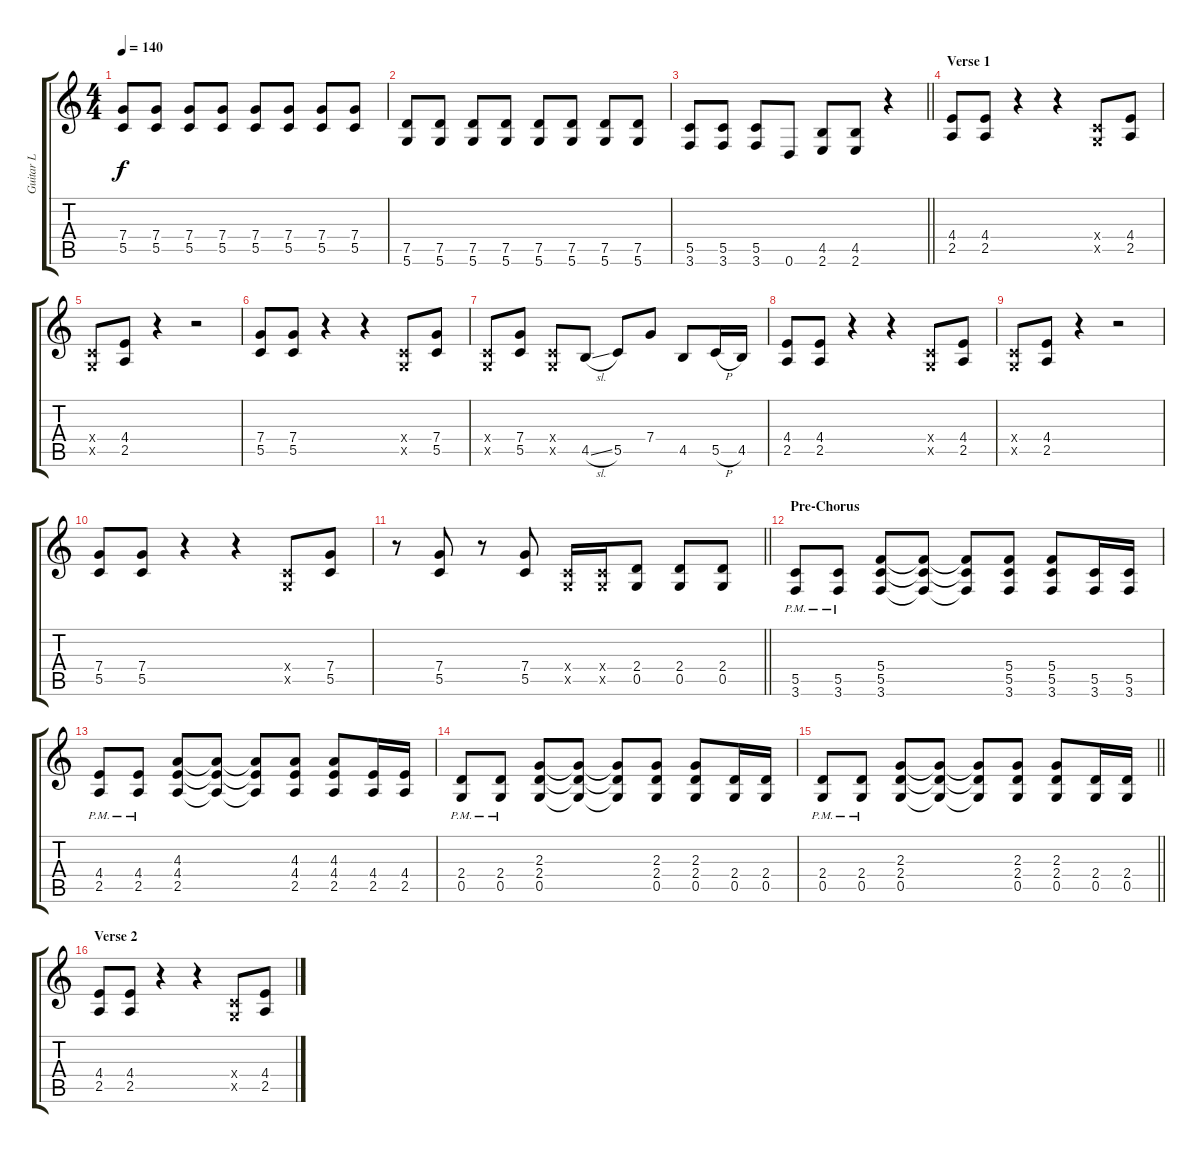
\track ("Guitar L" "Guitar L") {instrument distortionguitar}
\staff {score tabs}
\tuning (D4 A3 F3 C3 G2 D2) {hide}
\ts (4 4)
\tempo 140
\clef g2
\ks c
(7.4 5.5).8{dy f} (7.4 5.5).8 (7.4 5.5).8 (7.4 5.5).8 (7.4 5.5).8 (7.4 5.5).8 (7.4 5.5).8 (7.4 5.5).8 |
(7.5 5.6).8 (7.5 5.6).8 (7.5 5.6).8 (7.5 5.6).8 (7.5 5.6).8 (7.5 5.6).8 (7.5 5.6).8 (7.5 5.6).8 |
\barLineRight lightlight
(5.5 3.6).8 (5.5 3.6).8 (5.5 3.6).8 0.6.8 (4.5 2.6).8 (4.5 2.6).8 r.4 |
\section ("" "Verse 1")
(4.4 2.5).8 (4.4 2.5).8 r.4 r.4 (0.4{x} 0.5{x}).8 (4.4 2.5).8 |
(0.4{x} 0.5{x}).8 (4.4 2.5).8 r.4 r.2 |
(7.4 5.5).8 (7.4 5.5).8 r.4 r.4 (0.4{x} 0.5{x}).8 (7.4 5.5).8 |
(0.4{x} 0.5{x}).8 (7.4 5.5).8 (0.4{x} 0.5{x}).8 4.5{sl}.8 5.5.8 7.4.8 4.5.8 5.5{h}.16 4.5.16 |
(4.4 2.5).8 (4.4 2.5).8 r.4 r.4 (0.4{x} 0.5{x}).8 (4.4 2.5).8 |
(0.4{x} 0.5{x}).8 (4.4 2.5).8 r.4 r.2 |
(7.4 5.5).8 (7.4 5.5).8 r.4 r.4 (0.4{x} 0.5{x}).8 (7.4 5.5).8 |
\barLineRight lightlight
r.8 (7.4 5.5).8 r.8 (7.4 5.5).8 (0.4{x} 0.5{x}).16 (0.4{x} 0.5{x}).16 (2.4 0.5).8 (2.4 0.5).8 (2.4 0.5).8 |
\section ("" "Pre-Chorus")
(5.5{pm} 3.6{pm}).8 (5.5{pm} 3.6{pm}).8 (5.4 5.5 3.6).8 (5.4{t} 5.5{t} 3.6{t}).8 (5.4{t} 5.5{t} 3.6{t}).8 (5.4 5.5 3.6).8 (5.4 5.5 3.6).8 (5.5 3.6).16 (5.5 3.6).16 |
(4.4{pm} 2.5{pm}).8 (4.4{pm} 2.5{pm}).8 (4.3 4.4 2.5).8 (4.3{t} 4.4{t} 2.5{t}).8 (4.3{t} 4.4{t} 2.5{t}).8 (4.3 4.4 2.5).8 (4.3 4.4 2.5).8 (4.4 2.5).16 (4.4 2.5).16 |
(2.4{pm} 0.5{pm}).8 (2.4{pm} 0.5{pm}).8 (2.3 2.4 0.5).8 (2.3{t} 2.4{t} 0.5{t}).8 (2.3{t} 2.4{t} 0.5{t}).8 (2.3 2.4 0.5).8 (2.3 2.4 0.5).8 (2.4 0.5).16 (2.4 0.5).16 |
\barLineRight lightlight
(2.4{pm} 0.5{pm}).8 (2.4{pm} 0.5{pm}).8 (2.3 2.4 0.5).8 (2.3{t} 2.4{t} 0.5{t}).8 (2.3{t} 2.4{t} 0.5{t}).8 (2.3 2.4 0.5).8 (2.3 2.4 0.5).8 (2.4 0.5).16 (2.4 0.5).16 |
\section ("" "Verse 2")
(4.4 2.5).8 (4.4 2.5).8 r.4 r.4 (0.4{x} 0.5{x}).8 (4.4 2.5).8
